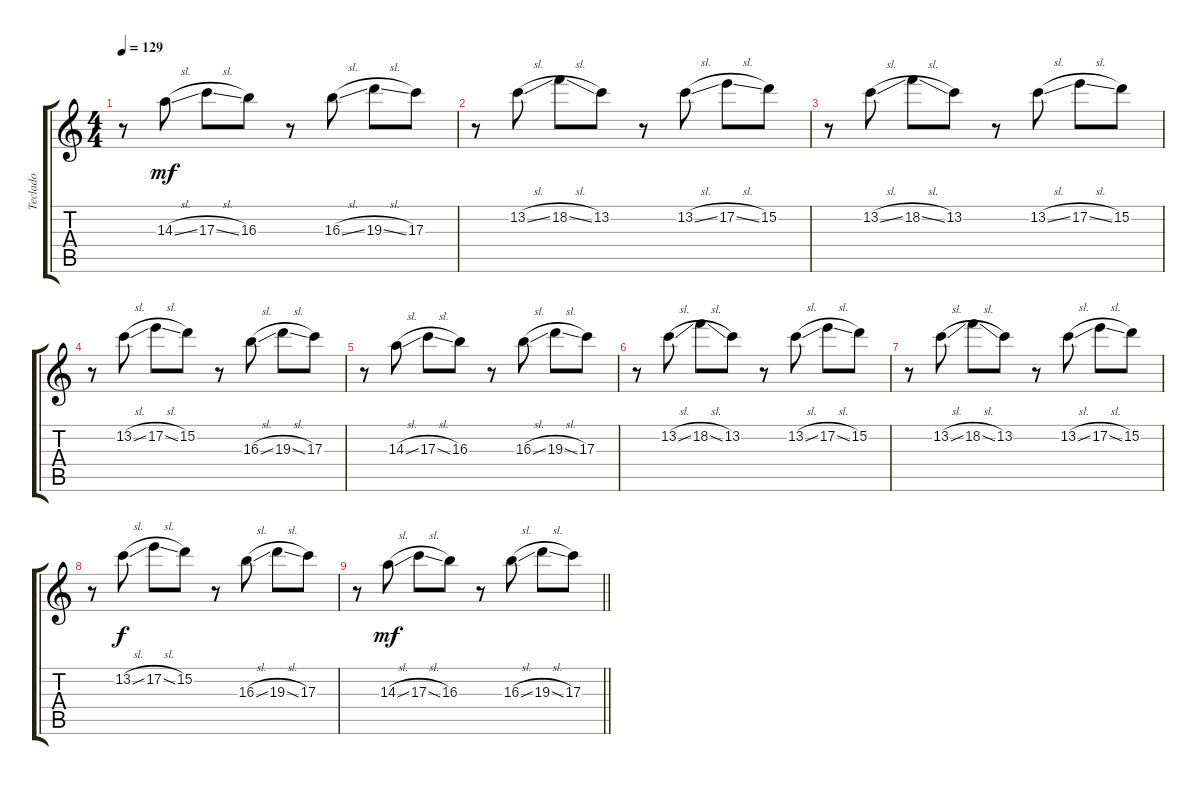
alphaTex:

\track ("Teclado" "Teclado") {instrument lead2sawtooth}
\staff {score tabs}
\tuning (E5 B4 G4 D4 A3 E3) {hide}
\ts (4 4)
\tempo 129
\clef g2
\ks c
r.8{dy mf} 14.3{sl}.8 17.3{sl}.8 16.3.8 r.8 16.3{sl}.8 19.3{sl}.8 17.3.8 |
r.8 13.2{sl}.8 18.2{sl}.8 13.2.8 r.8 13.2{sl}.8 17.2{sl}.8 15.2.8 |
r.8 13.2{sl}.8 18.2{sl}.8 13.2.8 r.8 13.2{sl}.8 17.2{sl}.8 15.2.8 |
r.8 13.2{sl}.8 17.2{sl}.8 15.2.8 r.8 16.3{sl}.8 19.3{sl}.8 17.3.8 |
r.8 14.3{sl}.8 17.3{sl}.8 16.3.8 r.8 16.3{sl}.8 19.3{sl}.8 17.3.8 |
r.8 13.2{sl}.8 18.2{sl}.8 13.2.8 r.8 13.2{sl}.8 17.2{sl}.8 15.2.8 |
r.8 13.2{sl}.8 18.2{sl}.8 13.2.8 r.8 13.2{sl}.8 17.2{sl}.8 15.2.8 |
r.8{volume 4} 13.2{sl}.8{dy f} 17.2{sl}.8 15.2.8 r.8 16.3{sl}.8 19.3{sl}.8 17.3.8 |
\barLineRight lightlight
r.8 14.3{sl}.8{dy mf} 17.3{sl}.8 16.3.8 r.8 16.3{sl}.8 19.3{sl}.8 17.3.8
